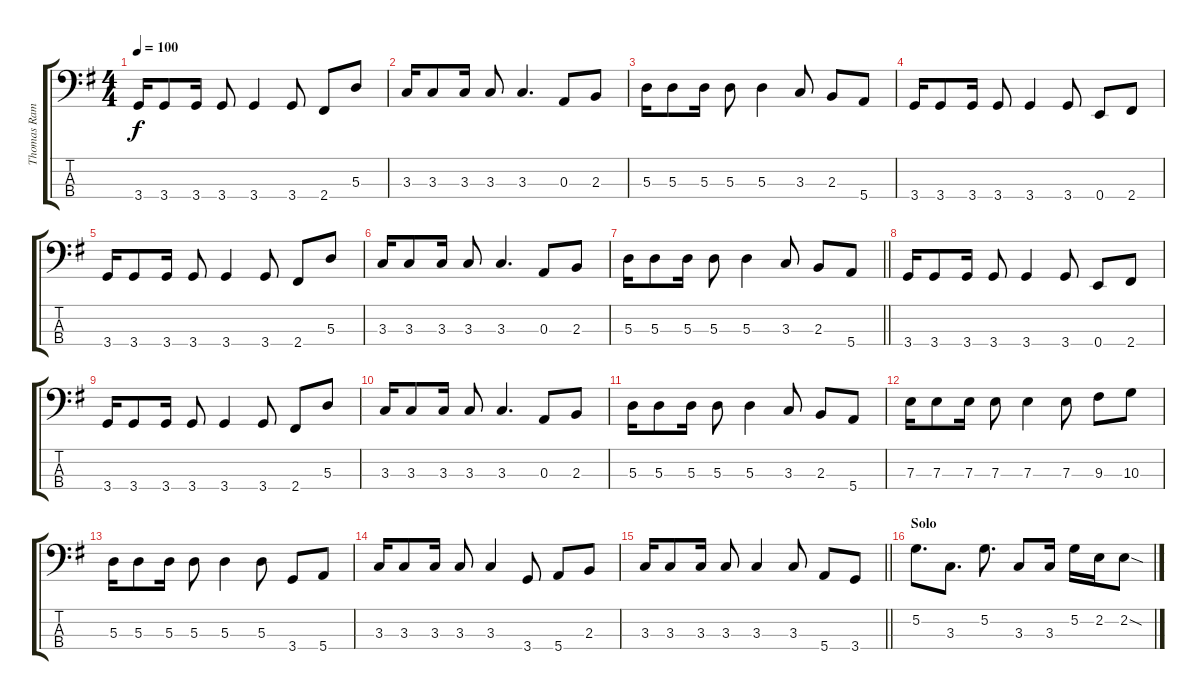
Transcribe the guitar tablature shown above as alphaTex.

\track ("Thomas Ramdhan" "Thomas Ram") {instrument electricbassfinger}
\staff {score tabs}
\tuning (G2 D2 A1 E1) {hide}
\ts (4 4)
\tempo 100
\clef f4
\ks g
3.4.16{dy f} 3.4.8 3.4.16 3.4.8 3.4.4 3.4.8 2.4.8 5.3.8 |
3.3.16 3.3.8 3.3.16 3.3.8 3.3.4{d} 0.3.8 2.3.8 |
5.3.16 5.3.8 5.3.16 5.3.8 5.3.4 3.3.8 2.3.8 5.4.8 |
3.4.16 3.4.8 3.4.16 3.4.8 3.4.4 3.4.8 0.4.8 2.4.8 |
3.4.16 3.4.8 3.4.16 3.4.8 3.4.4 3.4.8 2.4.8 5.3.8 |
3.3.16 3.3.8 3.3.16 3.3.8 3.3.4{d} 0.3.8 2.3.8 |
\barLineRight lightlight
5.3.16 5.3.8 5.3.16 5.3.8 5.3.4 3.3.8 2.3.8 5.4.8 |
3.4.16 3.4.8 3.4.16 3.4.8 3.4.4 3.4.8 0.4.8 2.4.8 |
3.4.16 3.4.8 3.4.16 3.4.8 3.4.4 3.4.8 2.4.8 5.3.8 |
3.3.16 3.3.8 3.3.16 3.3.8 3.3.4{d} 0.3.8 2.3.8 |
5.3.16 5.3.8 5.3.16 5.3.8 5.3.4 3.3.8 2.3.8 5.4.8 |
7.3.16 7.3.8 7.3.16 7.3.8 7.3.4 7.3.8 9.3.8 10.3.8 |
5.3.16 5.3.8 5.3.16 5.3.8 5.3.4 5.3.8 3.4.8 5.4.8 |
3.3.16 3.3.8 3.3.16 3.3.8 3.3.4 3.4.8 5.4.8 2.3.8 |
\barLineRight lightlight
3.3.16 3.3.8 3.3.16 3.3.8 3.3.4 3.3.8 5.4.8 3.4.8 |
\section ("" "Solo")
5.2.8{d} 3.3.8{d} 5.2.8{d} 3.3.8 3.3.16 5.2.16 2.2.16 2.2{sod}.8
